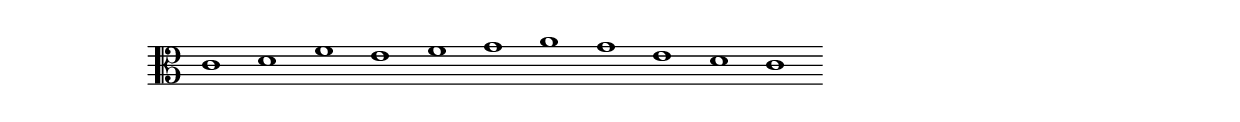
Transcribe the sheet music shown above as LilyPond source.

\version "2.18.2"
#(set-global-staff-size 18)
\pointAndClickOff
\paper{
  between-system-space = 2.4\cm
}
\layout {
\context {
    \Score
    \remove "Bar_number_engraver"
  }
  \context {
    \Staff
    \override VerticalAxisGroup.default-staff-staff-spacing.basic-distance = #24
  }
  \context {
  	\Voice 
	\override Stem.length = #0
	}
}

\header { 
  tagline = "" 
} 
 
global= {
  \time 4/4
  \key c \major
        \once \override Staff.TimeSignature #'stencil = ##f 
}

top = \new Voice \relative c' {
\override TextScript.outside-staff-padding = #1
  \set Score.timing = ##f
  \clef alto

c1 d f e f g a g e d c
}

\score {
	\new Staff << \global \top >>

}
